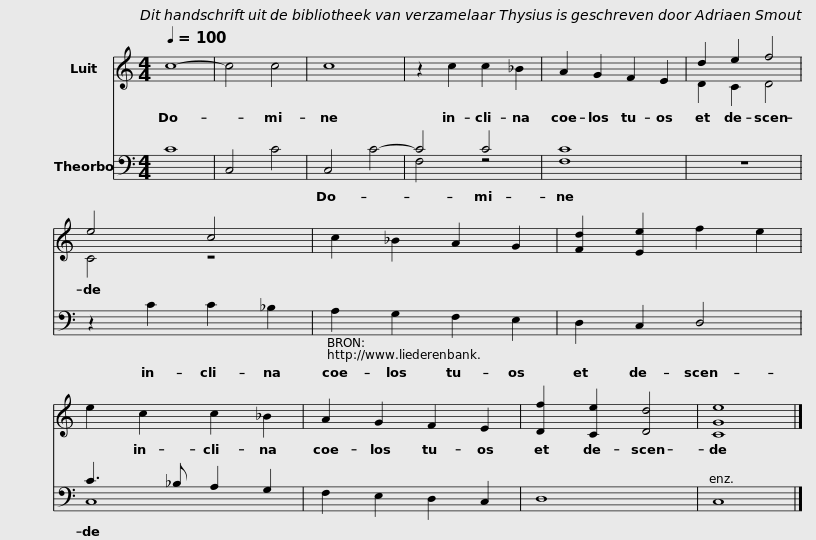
X:1
%%score ( 1 2 ) ( 3 4 )
L:1/8
Q:1/4=100
M:4/4
I:linebreak $
K:C
V:1 treble
V:2 treble
V:3 bass
V:4 bass
V:1
 c8- | c4 c4 | c8 | z2 c2 c2 _B2 | A2 G2 F2 E2 | %5
 d2 e2 f4 | e4 c4 |$ c2 _B2 A2 G2 | [Fd]2 [Ee]2 f2 e2 | e2 c2 c2 _B2 | %10
 A2 G2 F2 E2 | [Df]2 [Ce]2 [Dd]4 | e8 |] %13
V:2
 x8 | x8 | x8 | x8 | x8 | %5
 D2 C2 D4 | C4 z4 |$ x8 | x8 | x8 | %10
 x8 | x8 | [CG]8 |] %13
V:3
 C8 | C,4 C4 | C,4 C4- | C4 C4 | C8 | %5
 z8 | z2 C2 C2 _B,2 |$ A,2 G,2 F,2 E,2 | D,2 C,2 D,4 | C3 _B, A,2 G,2 | %10
 F,2 E,2 D,2 C,2 | D,8 | C,8 |] %13
V:4
 x8 | x8 | x8 | F,4 z4 | F,8 | %5
 x8 | x8 |$ x8 | x8 | C,8 | %10
 x8 | x8 | x8 |] %13
